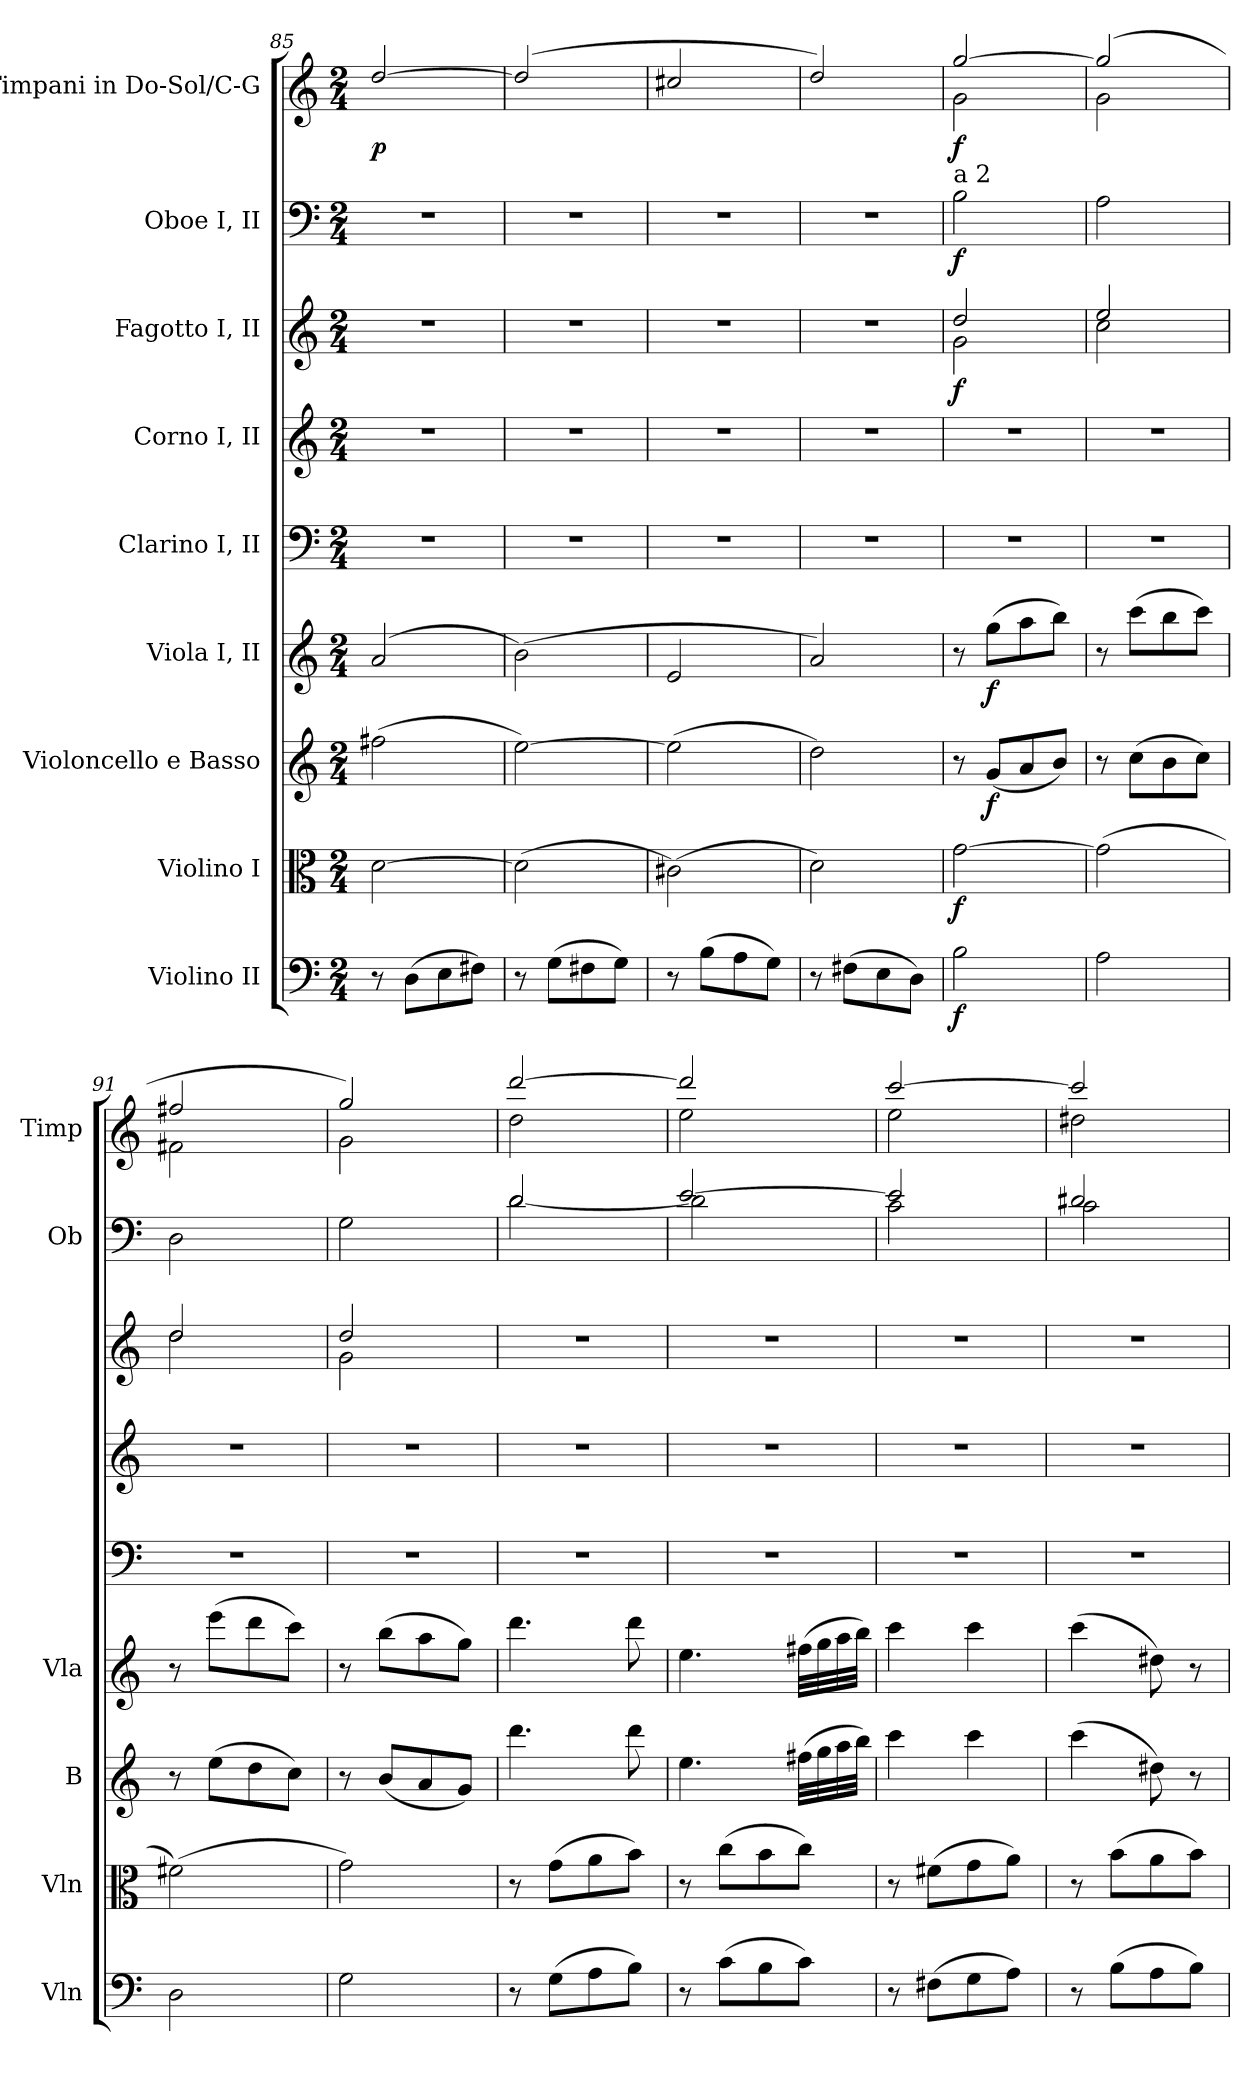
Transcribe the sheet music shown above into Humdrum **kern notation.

**kern	**dynam	**kern	**dynam	**kern	**dynam	**kern	**dynam	**kern	**kern	**kern	**dynam	**kern	**dynam	**kern	**dynam
*part9	*part9	*part8	*part8	*part7	*part7	*part6	*part6	*part5	*part4	*part3	*part3	*part2	*part2	*part1	*part1
*staff9	*staff9	*staff8	*staff8	*staff7	*staff7	*staff6	*staff6	*staff5	*staff4	*staff3	*staff3	*staff2	*staff2	*staff1	*staff1
*I"Violino II	*	*I"Violino I	*	*I"Violoncello e Basso	*	*I"Viola I, II	*	*I"Clarino I, II	*I"Corno I, II	*I"Fagotto I, II	*	*I"Oboe I, II	*	*I"Timpani in Do-Sol/C-G	*
*I'Vln	*	*I'Vln	*	*I'B	*	*I'Vla	*	*	*	*	*	*I'Ob	*	*I'Timp	*
*clefF4	*	*clefC3	*	*clefG2	*	*clefG2	*	*clefF4	*clefG2	*clefG2	*	*clefF4	*	*clefG2	*
*	*	*	*	*	*	*	*	*	*ITrd1c2	*ITrd7c12	*	*	*	*	*
*k[]	*	*k[]	*	*k[]	*	*k[]	*	*k[]	*k[b-e-]	*k[]	*	*k[]	*	*k[]	*
*M2/4	*	*M2/4	*	*M2/4	*	*M2/4	*	*M2/4	*M2/4	*M2/4	*	*M2/4	*	*M2/4	*
=85	=85	=85	=85	=85	=85	=85	=85	=85	=85	=85	=85	=85	=85	=85	=85
*	*	*	*	*	*	*	*	*	*	*	*	*	*	*^	*
8r	.	[2d	.	(2ff#X	.	(2a	.	2r	2r	2r	.	2r	.	[2dd	2ryy	p
(8DL	.	.	.	.	.	.	.	.	.	.	.	.	.	.	.	.
8E	.	.	.	.	.	.	.	.	.	.	.	.	.	.	.	.
8F#XJ)	.	.	.	.	.	.	.	.	.	.	.	.	.	.	.	.
=86	=86	=86	=86	=86	=86	=86	=86	=86	=86	=86	=86	=86	=86	=86	=86	=86
8r	.	(2d]	.	[2ee)	.	(2b)	.	2r	2r	2r	.	2r	.	(2dd]	2ryy	.
(8GL	.	.	.	.	.	.	.	.	.	.	.	.	.	.	.	.
8F#X	.	.	.	.	.	.	.	.	.	.	.	.	.	.	.	.
8GJ)	.	.	.	.	.	.	.	.	.	.	.	.	.	.	.	.
=87	=87	=87	=87	=87	=87	=87	=87	=87	=87	=87	=87	=87	=87	=87	=87	=87
8r	.	(2c#X)	.	(2ee]	.	2e	.	2r	2r	2r	.	2r	.	2cc#X	2ryy	.
(8BL	.	.	.	.	.	.	.	.	.	.	.	.	.	.	.	.
8A	.	.	.	.	.	.	.	.	.	.	.	.	.	.	.	.
8GJ)	.	.	.	.	.	.	.	.	.	.	.	.	.	.	.	.
=88	=88	=88	=88	=88	=88	=88	=88	=88	=88	=88	=88	=88	=88	=88	=88	=88
8r	.	2d)	.	2dd)	.	2a)	.	2r	2r	2r	.	2r	.	2dd)	2ryy	.
(8F#XL	.	.	.	.	.	.	.	.	.	.	.	.	.	.	.	.
8E	.	.	.	.	.	.	.	.	.	.	.	.	.	.	.	.
8DJ)	.	.	.	.	.	.	.	.	.	.	.	.	.	.	.	.
=89	=89	=89	=89	=89	=89	=89	=89	=89	=89	=89	=89	=89	=89	=89	=89	=89
*	*	*	*	*	*	*	*	*	*	*^	*	*	*	*	*	*
!	!	!	!	!	!	!	!	!	!	!	!	!	!LO:TX:a:t=a 2	!	!	!	!
2B	f	[2g	f	8r	.	8r	.	2r	2r	2d	2G	f	2B	f	[2gg	2g	f
.	.	.	.	(8gL	f	(8ggL	f	.	.	.	.	.	.	.	.	.	.
.	.	.	.	8a	.	8aa	.	.	.	.	.	.	.	.	.	.	.
.	.	.	.	8bJ)	.	8bbJ)	.	.	.	.	.	.	.	.	.	.	.
=90	=90	=90	=90	=90	=90	=90	=90	=90	=90	=90	=90	=90	=90	=90	=90	=90	=90
2A	.	(2g]	.	8r	.	8r	.	2r	2r	2e	2c	.	2A	.	(2gg]	2g	.
.	.	.	.	(8ccL	.	(8cccL	.	.	.	.	.	.	.	.	.	.	.
.	.	.	.	8b	.	8bb	.	.	.	.	.	.	.	.	.	.	.
.	.	.	.	8ccJ)	.	8cccJ)	.	.	.	.	.	.	.	.	.	.	.
=91	=91	=91	=91	=91	=91	=91	=91	=91	=91	=91	=91	=91	=91	=91	=91	=91	=91
2D	.	(2f#X)	.	8r	.	8r	.	2r	2r	2d	2d	.	2D	.	2ff#X	2f#X	.
.	.	.	.	(8eeL	.	(8eeeL	.	.	.	.	.	.	.	.	.	.	.
.	.	.	.	8dd	.	8ddd	.	.	.	.	.	.	.	.	.	.	.
.	.	.	.	8ccJ)	.	8cccJ)	.	.	.	.	.	.	.	.	.	.	.
=92	=92	=92	=92	=92	=92	=92	=92	=92	=92	=92	=92	=92	=92	=92	=92	=92	=92
2G	.	2g)	.	8r	.	8r	.	2r	2r	2d	2G	.	2G	.	2gg)	2g	.
.	.	.	.	(8bL	.	(8bbL	.	.	.	.	.	.	.	.	.	.	.
.	.	.	.	8a	.	8aa	.	.	.	.	.	.	.	.	.	.	.
.	.	.	.	8gJ)	.	8ggJ)	.	.	.	.	.	.	.	.	.	.	.
*	*	*	*	*	*	*	*	*	*	*v	*v	*	*	*	*	*	*
=93	=93	=93	=93	=93	=93	=93	=93	=93	=93	=93	=93	=93	=93	=93	=93	=93
*	*	*	*	*	*	*	*	*	*	*	*	*^	*	*	*	*
8r	.	8r	.	4.ddd	.	4.ddd	.	2r	2r	2r	.	2d	[2d	.	[2ddd	2dd	.
(8GL	.	(8gL	.	.	.	.	.	.	.	.	.	.	.	.	.	.	.
8A	.	8a	.	.	.	.	.	.	.	.	.	.	.	.	.	.	.
8BJ)	.	8bJ)	.	8ddd	.	8ddd	.	.	.	.	.	.	.	.	.	.	.
!!LO:PB:g=z	!!
=94	=94	=94	=94	=94	=94	=94	=94	=94	=94	=94	=94	=94	=94	=94	=94	=94	=94
8r	.	8r	.	4.ee	.	4.ee	.	2r	2r	2r	.	[2e	2d]	.	2ddd]	2ee	.
(8cL	.	(8ccL	.	.	.	.	.	.	.	.	.	.	.	.	.	.	.
8B	.	8b	.	.	.	.	.	.	.	.	.	.	.	.	.	.	.
8cJ)	.	8ccJ)	.	(32ff#XLLL	.	(32ff#XLLL	.	.	.	.	.	.	.	.	.	.	.
.	.	.	.	32gg	.	32gg	.	.	.	.	.	.	.	.	.	.	.
.	.	.	.	32aa	.	32aa	.	.	.	.	.	.	.	.	.	.	.
.	.	.	.	32bbJJJ)	.	32bbJJJ)	.	.	.	.	.	.	.	.	.	.	.
=95	=95	=95	=95	=95	=95	=95	=95	=95	=95	=95	=95	=95	=95	=95	=95	=95	=95
8r	.	8r	.	4ccc	.	4ccc	.	2r	2r	2r	.	2e]	2c	.	[2ccc	2ee	.
(8F#XL	.	(8f#XL	.	.	.	.	.	.	.	.	.	.	.	.	.	.	.
8G	.	8g	.	4ccc	.	4ccc	.	.	.	.	.	.	.	.	.	.	.
8AJ)	.	8aJ)	.	.	.	.	.	.	.	.	.	.	.	.	.	.	.
=96	=96	=96	=96	=96	=96	=96	=96	=96	=96	=96	=96	=96	=96	=96	=96	=96	=96
8r	.	8r	.	(4ccc	.	(4ccc	.	2r	2r	2r	.	2d#X	2c	.	2ccc]	2dd#X	.
(8BL	.	(8bL	.	.	.	.	.	.	.	.	.	.	.	.	.	.	.
8A	.	8a	.	8dd#X)	.	8dd#X)	.	.	.	.	.	.	.	.	.	.	.
8BJ)	.	8bJ)	.	8r	.	8r	.	.	.	.	.	.	.	.	.	.	.
*	*	*	*	*	*	*	*	*	*	*	*	*v	*v	*	*	*	*
*	*	*	*	*	*	*	*	*	*	*	*	*	*	*v	*v	*
=	=	=	=	=	=	=	=	=	=	=	=	=	=	=	=
*-	*-	*-	*-	*-	*-	*-	*-	*-	*-	*-	*-	*-	*-	*-	*-
